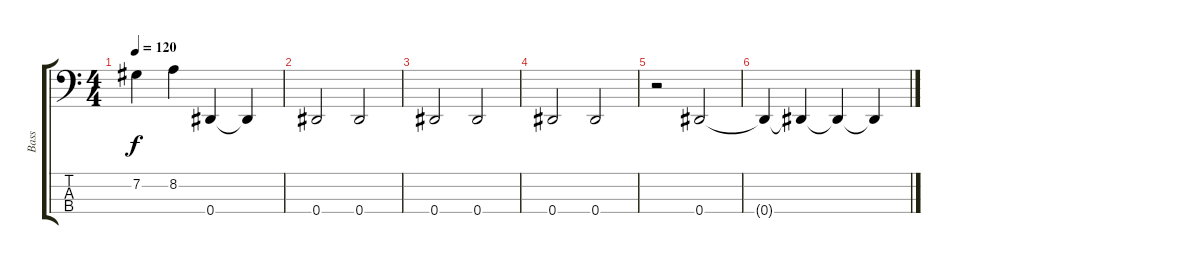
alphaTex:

\track ("Bass" "Bass") {instrument electricbassfinger}
\staff {score tabs}
\tuning (Gb2 Db2 Ab1 Eb1) {hide}
\ts (4 4)
\tempo 120
\clef f4
\ks c
7.2.4{dy f} 8.2.4 0.4.4 0.4{t}.4 |
0.4.2 0.4.2 |
0.4.2 0.4.2 |
0.4.2 0.4.2 |
r.2 0.4.2 |
0.4{t}.4 0.4{t}.4 0.4{t}.4 0.4{t}.4
